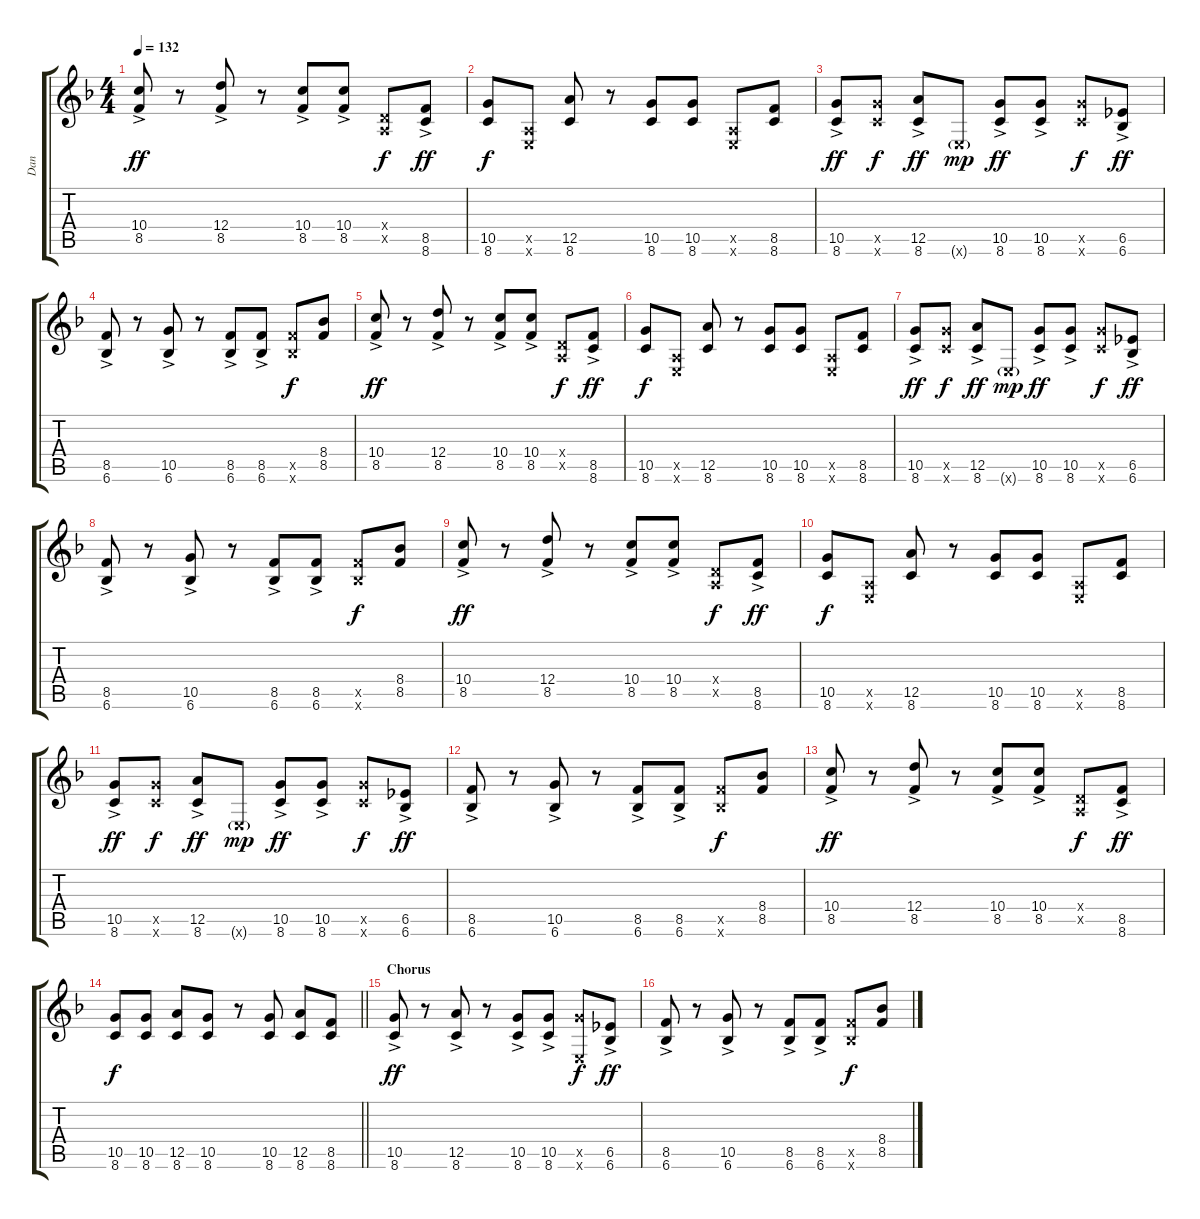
\track ("Dan" "Dan") {instrument distortionguitar}
\staff {score tabs}
\tuning (E4 B3 G3 D3 A2 E2) {hide}
\ts (4 4)
\tempo 132
\clef g2
\ks f
(10.4{ac} 8.5{ac}).8{dy ff} r.8 (12.4{ac} 8.5{ac}).8 r.8 (10.4{ac} 8.5{ac}).8 (10.4{ac} 8.5{ac}).8 (0.4{x} 0.5{x}).8{dy f} (8.5{ac} 8.6{ac}).8{dy ff} |
(10.5 8.6).8{dy f} (0.5{x} 0.6{x}).8 (12.5 8.6).8 r.8 (10.5 8.6).8 (10.5 8.6).8 (0.5{x} 0.6{x}).8 (8.5 8.6).8 |
(10.5{ac} 8.6{ac}).8{dy ff} (10.5{x} 8.6{x}).8{dy f} (12.5{ac} 8.6{ac}).8{dy ff} 0.6{g x}.8{dy mp} (10.5{ac} 8.6{ac}).8{dy ff} (10.5{ac} 8.6{ac}).8 (10.5{x} 8.6{x}).8{dy f} (6.5{ac} 6.6{ac}).8{dy ff} |
(8.5{ac} 6.6{ac}).8 r.8 (10.5{ac} 6.6{ac}).8 r.8 (8.5{ac} 6.6{ac}).8 (8.5{ac} 6.6{ac}).8 (8.5{x} 6.6{x}).8{dy f} (8.4 8.5).8 |
(10.4{ac} 8.5{ac}).8{dy ff} r.8 (12.4{ac} 8.5{ac}).8 r.8 (10.4{ac} 8.5{ac}).8 (10.4{ac} 8.5{ac}).8 (0.4{x} 0.5{x}).8{dy f} (8.5{ac} 8.6{ac}).8{dy ff} |
(10.5 8.6).8{dy f} (0.5{x} 0.6{x}).8 (12.5 8.6).8 r.8 (10.5 8.6).8 (10.5 8.6).8 (0.5{x} 0.6{x}).8 (8.5 8.6).8 |
(10.5{ac} 8.6{ac}).8{dy ff} (10.5{x} 8.6{x}).8{dy f} (12.5{ac} 8.6{ac}).8{dy ff} 0.6{g x}.8{dy mp} (10.5{ac} 8.6{ac}).8{dy ff} (10.5{ac} 8.6{ac}).8 (10.5{x} 8.6{x}).8{dy f} (6.5{ac} 6.6{ac}).8{dy ff} |
(8.5{ac} 6.6{ac}).8 r.8 (10.5{ac} 6.6{ac}).8 r.8 (8.5{ac} 6.6{ac}).8 (8.5{ac} 6.6{ac}).8 (8.5{x} 6.6{x}).8{dy f} (8.4 8.5).8 |
(10.4{ac} 8.5{ac}).8{dy ff} r.8 (12.4{ac} 8.5{ac}).8 r.8 (10.4{ac} 8.5{ac}).8 (10.4{ac} 8.5{ac}).8 (0.4{x} 0.5{x}).8{dy f} (8.5{ac} 8.6{ac}).8{dy ff} |
(10.5 8.6).8{dy f} (0.5{x} 0.6{x}).8 (12.5 8.6).8 r.8 (10.5 8.6).8 (10.5 8.6).8 (0.5{x} 0.6{x}).8 (8.5 8.6).8 |
(10.5{ac} 8.6{ac}).8{dy ff} (10.5{x} 8.6{x}).8{dy f} (12.5{ac} 8.6{ac}).8{dy ff} 0.6{g x}.8{dy mp} (10.5{ac} 8.6{ac}).8{dy ff} (10.5{ac} 8.6{ac}).8 (10.5{x} 8.6{x}).8{dy f} (6.5{ac} 6.6{ac}).8{dy ff} |
(8.5{ac} 6.6{ac}).8 r.8 (10.5{ac} 6.6{ac}).8 r.8 (8.5{ac} 6.6{ac}).8 (8.5{ac} 6.6{ac}).8 (8.5{x} 6.6{x}).8{dy f} (8.4 8.5).8 |
(10.4{ac} 8.5{ac}).8{dy ff} r.8 (12.4{ac} 8.5{ac}).8 r.8 (10.4{ac} 8.5{ac}).8 (10.4{ac} 8.5{ac}).8 (0.4{x} 0.5{x}).8{dy f} (8.5{ac} 8.6{ac}).8{dy ff} |
\barLineRight lightlight
(10.5 8.6).8{dy f} (10.5 8.6).8 (12.5 8.6).8 (10.5 8.6).8 r.8 (10.5 8.6).8 (12.5 8.6).8 (8.5 8.6).8 |
\section ("" "Chorus")
(10.5{ac} 8.6).8{dy ff} r.8 (12.5{ac} 8.6).8 r.8 (10.5{ac} 8.6).8 (10.5{ac} 8.6).8 (10.5{x} 0.6{x}).8{dy f} (6.5{ac} 6.6).8{dy ff} |
(8.5{ac} 6.6).8 r.8 (10.5{ac} 6.6).8 r.8 (8.5{ac} 6.6).8 (8.5{ac} 6.6).8 (8.5{x} 6.6{x}).8{dy f} (8.4 8.5).8
